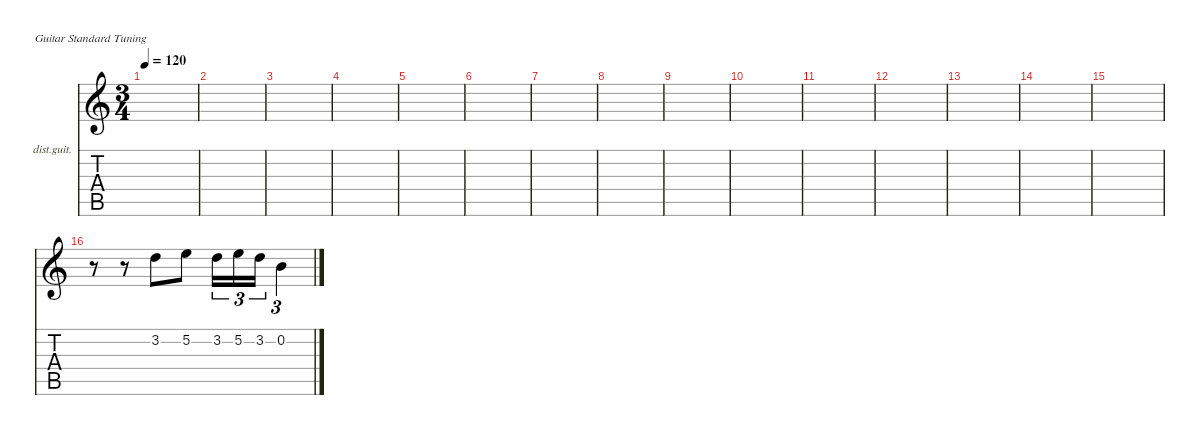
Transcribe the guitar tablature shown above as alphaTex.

\defaultSystemsLayout 4
\hideDynamics
\bracketExtendMode nobrackets
\firstSystemTrackNameOrientation horizontal
\otherSystemsTrackNameOrientation horizontal
\track ("Distortion Guitar" "dist.guit.") {instrument distortionguitar}
\staff {score tabs}
\tuning (E4 B3 G3 D3 A2 E2)
\ts (3 4)
\beaming (8 2 2 2)
\tempo 120
\clef g2
\ks c
|
|
|
|
|
|
|
|
|
|
|
|
|
|
|
r.8{beam Down} r.8{beam Down} 3.2.8{beam Down} 5.2.8{beam Down} 3.2.16{tu (3 2) beam Down} 5.2.16{tu (3 2) beam Down} 3.2.16{tu (3 2) beam Down} 0.2.4{tu (3 2) beam Down}
